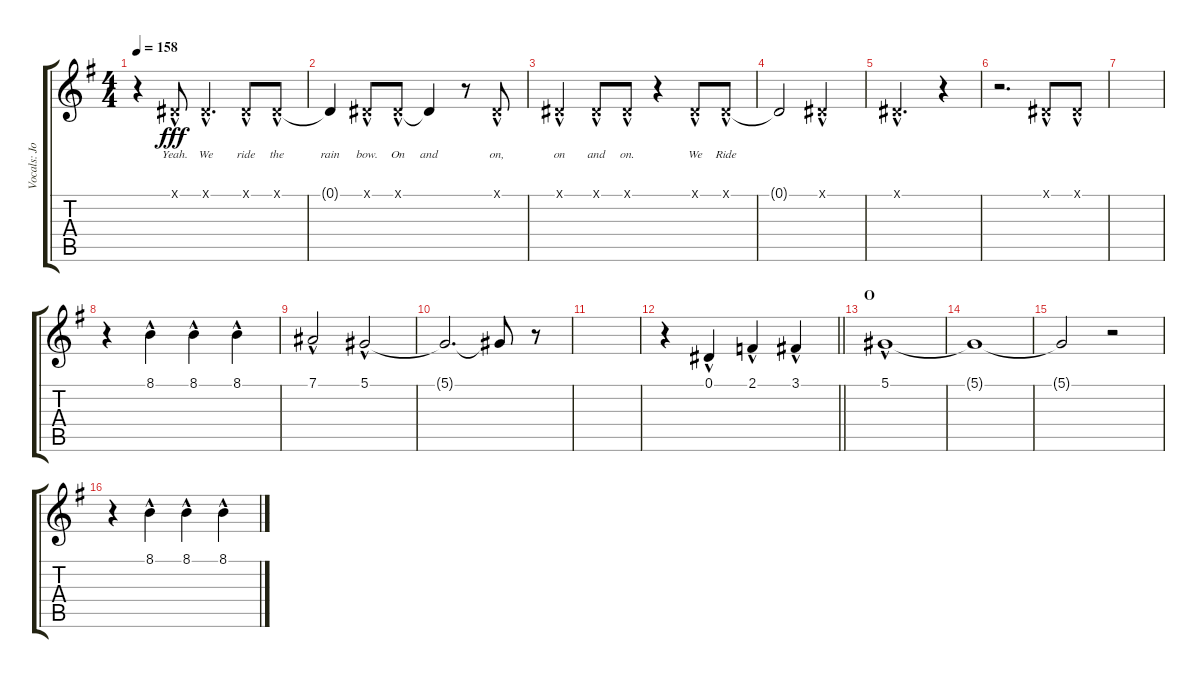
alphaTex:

\track ("Vocals: Johnny" "Vocals: Jo") {instrument lead2sawtooth}
\staff {score tabs}
\tuning (Eb4 Bb3 Gb3 Db3 Ab2 Eb2) {hide}
\ts (4 4)
\tempo 158
\clef g2
\ks g
r.4{dy fff} 0.1{hac x}.8{lyrics (0 "Yeah.") lyrics (1 "") lyrics (2 "") lyrics (3 "") lyrics (4 "")} 0.1{hac x}.4{d lyrics (0 "We") lyrics (1 "") lyrics (2 "") lyrics (3 "") lyrics (4 "")} 0.1{hac x}.8{lyrics (0 "ride") lyrics (1 "") lyrics (2 "") lyrics (3 "") lyrics (4 "")} 0.1{hac x}.8{lyrics (0 "the") lyrics (1 "") lyrics (2 "") lyrics (3 "") lyrics (4 "")} |
0.1{t}.4{lyrics (0 "rain") lyrics (1 "") lyrics (2 "") lyrics (3 "") lyrics (4 "")} 0.1{hac x}.8{lyrics (0 "bow.") lyrics (1 "") lyrics (2 "") lyrics (3 "") lyrics (4 "")} 0.1{hac x}.8{lyrics (0 "On") lyrics (1 "") lyrics (2 "") lyrics (3 "") lyrics (4 "")} 0.1{t}.4{lyrics (0 "and") lyrics (1 "") lyrics (2 "") lyrics (3 "") lyrics (4 "")} r.8 0.1{hac x}.8{lyrics (0 "on,") lyrics (1 "") lyrics (2 "") lyrics (3 "") lyrics (4 "")} |
0.1{hac x}.4{lyrics (0 "on") lyrics (1 "") lyrics (2 "") lyrics (3 "") lyrics (4 "")} 0.1{hac x}.8{lyrics (0 "and") lyrics (1 "") lyrics (2 "") lyrics (3 "") lyrics (4 "")} 0.1{hac x}.8{lyrics (0 "on.") lyrics (1 "") lyrics (2 "") lyrics (3 "") lyrics (4 "")} r.4 0.1{hac x}.8{lyrics (0 "We") lyrics (1 "") lyrics (2 "") lyrics (3 "") lyrics (4 "")} 0.1{hac x}.8{lyrics (0 "Ride") lyrics (1 "") lyrics (2 "") lyrics (3 "") lyrics (4 "")} |
0.1{t}.2 0.1{hac x}.2 |
0.1{hac x}.2{d} r.4 |
r.2{d} 0.1{hac x}.8 0.1{hac x}.8 |
|
r.4 8.1{hac}.4 8.1{hac}.4 8.1{hac}.4 |
7.1{hac}.2 5.1{hac}.2 |
5.1{t}.2{d} 5.1{t}.8 r.8 |
|
\barLineRight lightlight
r.4 0.1{hac}.4 2.1{hac}.4 3.1{hac}.4 |
\section ("" "O")
5.1{hac}.1 |
5.1{t}.1 |
5.1{t}.2 r.2 |
r.4 8.1{hac}.4 8.1{hac}.4 8.1{hac}.4
